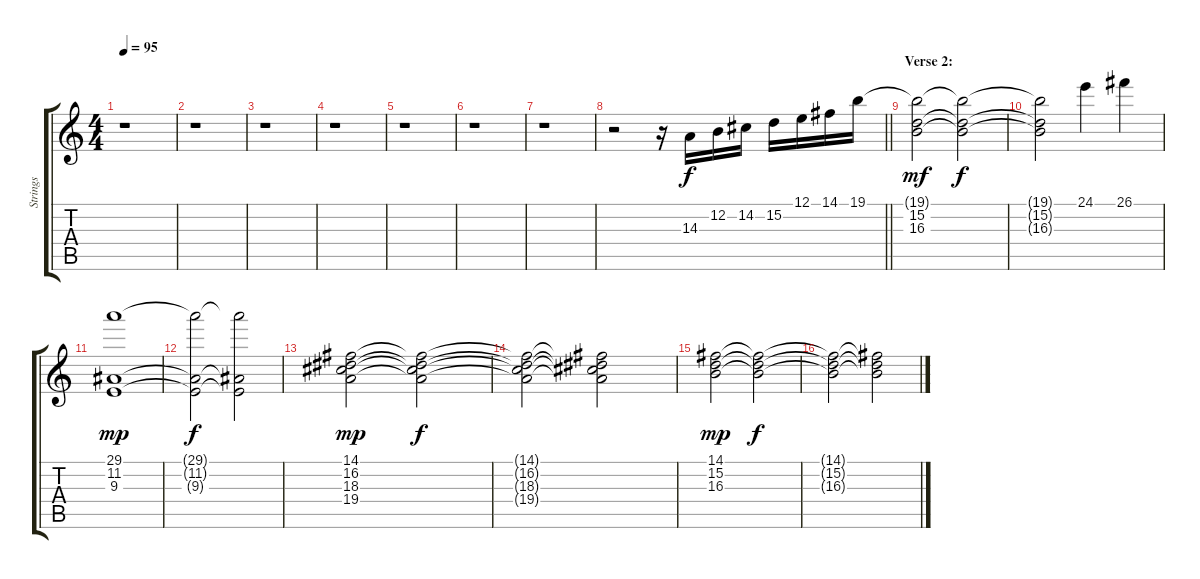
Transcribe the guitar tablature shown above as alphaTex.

\track ("Strings " "Strings ") {instrument stringensemble1 bank 3}
\staff {score tabs}
\tuning (E4 B3 G3 D3 A2 E2) {hide}
\ts (4 4)
\tempo 95
\clef g2
\ks c
r.1{dy f} |
r.1 |
r.1 |
r.1 |
r.1 |
r.1 |
r.1 |
\barLineRight lightlight
r.2 r.16 14.3.16 12.2.16 14.2.16 15.2.16 12.1.16 14.1.16 19.1.16 |
\section ("" "Verse 2:")
(19.1{t} 15.2 16.3).2{dy mf} (19.1{t} 15.2{t} 16.3{t}).2{dy f} |
(19.1{t} 15.2{t} 16.3{t}).2 24.1.4{volume 10} 26.1.4 |
(29.1 11.2 9.3).1{dy mp} |
(29.1{t} 11.2{t} 9.3{t}).2{dy f} (29.1{t} 11.2{t} 9.3{t}).2 |
(14.1 16.2 18.3 19.4).2{dy mp} (14.1{t} 16.2{t} 18.3{t} 19.4{t}).2{dy f} |
(14.1{t} 16.2{t} 18.3{t} 19.4{t}).2 (14.1{t} 16.2{t} 18.3{t} 19.4{t}).2 |
(14.1 15.2 16.3).2{dy mp} (14.1{t} 15.2{t} 16.3{t}).2{dy f} |
(14.1{t} 15.2{t} 16.3{t}).2 (14.1{t} 15.2{t} 16.3{t}).2
